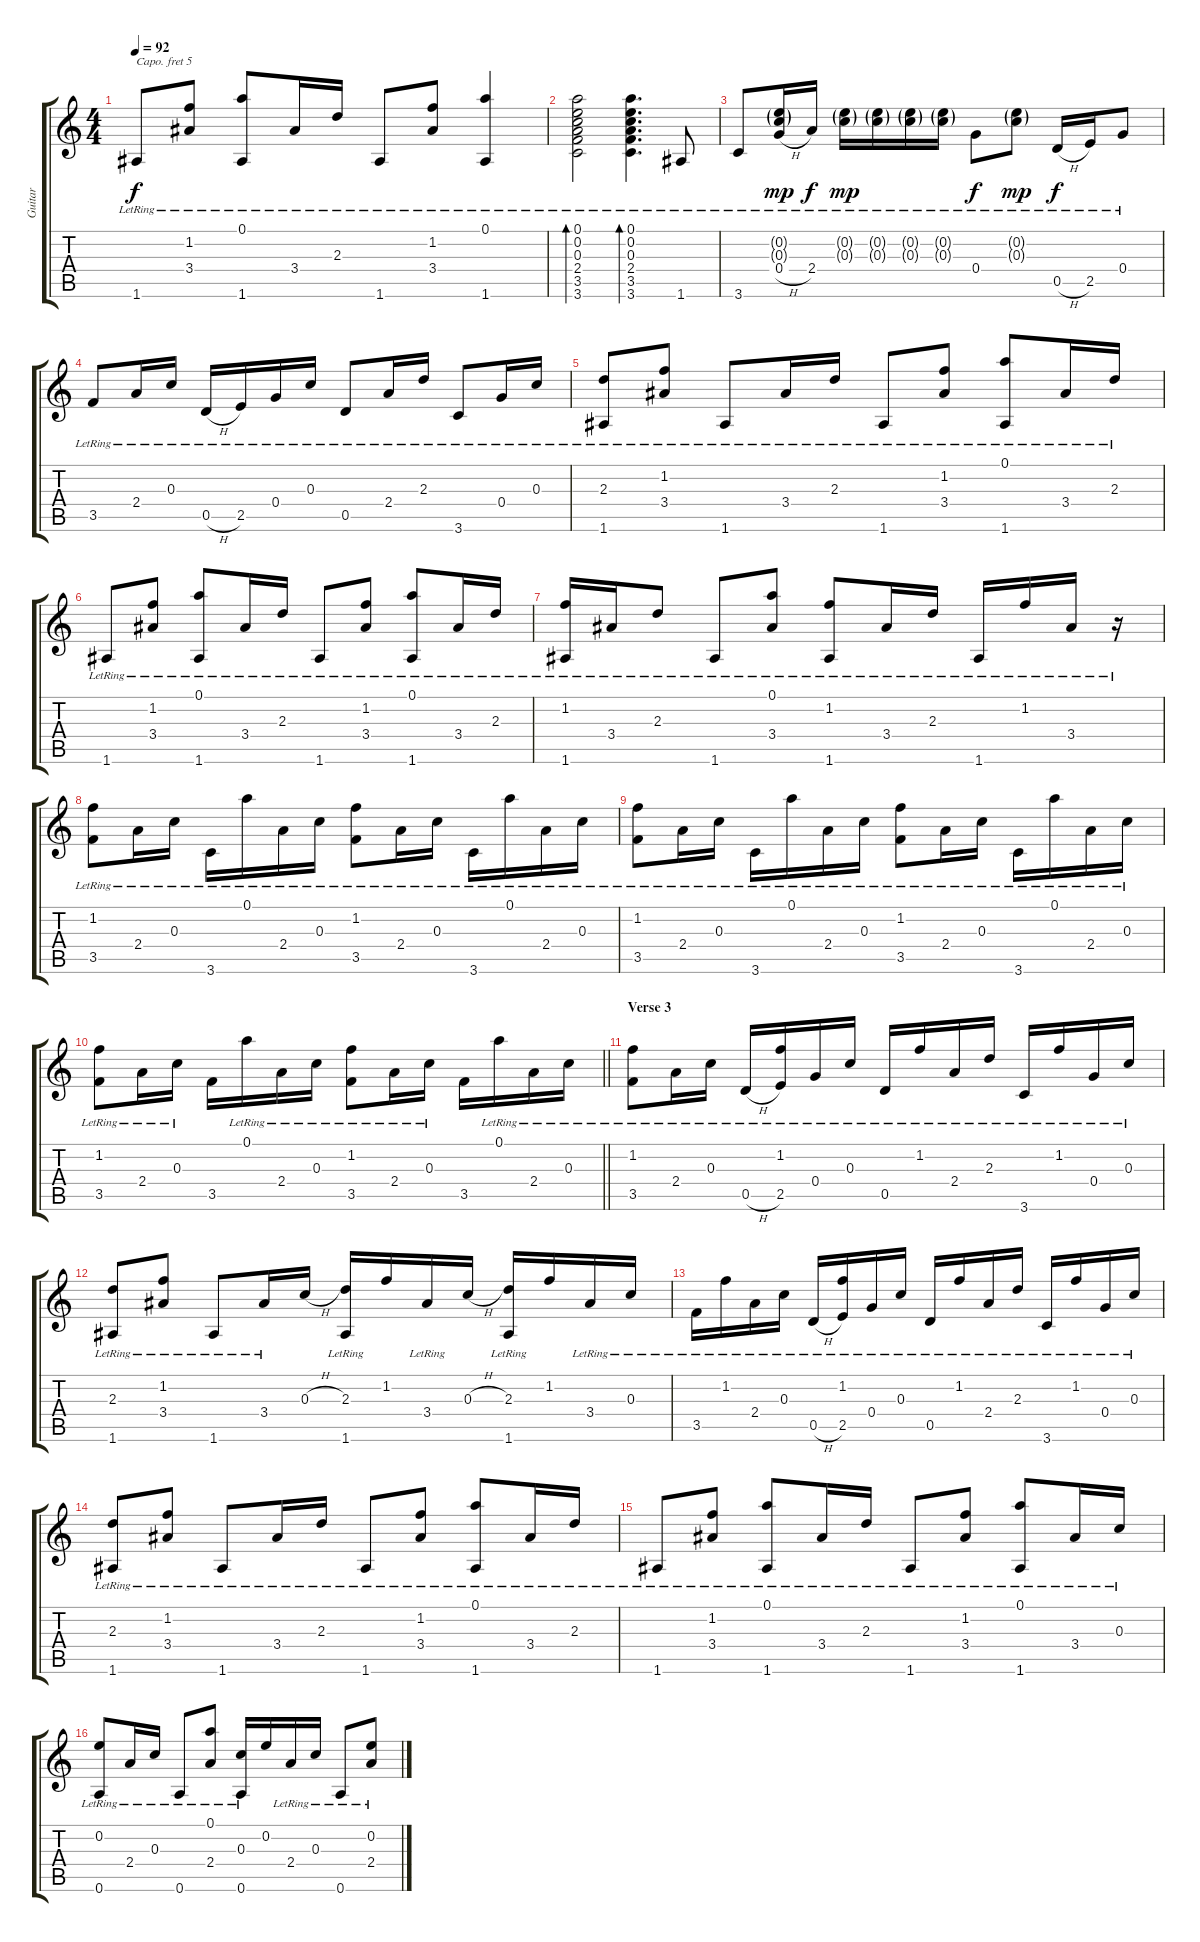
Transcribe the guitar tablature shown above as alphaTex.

\track ("Guitar" "Guitar") {instrument electricguitarjazz}
\staff {score tabs}
\capo 5
\tuning (E4 B3 G3 D3 A2 E2) {hide}
\ts (4 4)
\tempo 92
\clef g2
\ks c
1.6{lr}.8{dy f} (1.2{lr} 3.4{lr}).8 (0.1{lr} 1.6{lr}).8 3.4{lr}.16 2.3{lr}.16 1.6{lr}.8 (1.2{lr} 3.4{lr}).8 (0.1{lr} 1.6{lr}).4 |
(0.1{lr} 0.2{lr} 0.3{lr} 2.4{lr} 3.5{lr} 3.6{lr}).2{bd 30} (0.1{lr} 0.2{lr} 0.3{lr} 2.4{lr} 3.5{lr} 3.6{lr}).4{d bd 30} 1.6{lr}.8 |
3.6{lr}.8 (0.2{g lr} 0.3{g lr} 0.4{h lr}).16{dy mp} 2.4{lr}.16{dy f} (0.2{g lr} 0.3{g lr}).16{dy mp} (0.2{g lr} 0.3{g lr}).16 (0.2{g lr} 0.3{g lr}).16 (0.2{g lr} 0.3{g lr}).16 0.4{lr}.8{dy f} (0.2{g lr} 0.3{g lr}).8{dy mp} 0.5{h lr}.16{dy f} 2.5{lr}.16 0.4{lr}.8 |
3.5{lr}.8 2.4{lr}.16 0.3{lr}.16 0.5{h lr}.16 2.5{lr}.16 0.4{lr}.16 0.3{lr}.16 0.5{lr}.8 2.4{lr}.16 2.3{lr}.16 3.6{lr}.8 0.4{lr}.16 0.3{lr}.16 |
(2.3{lr} 1.6{lr}).8 (1.2{lr} 3.4{lr}).8 1.6{lr}.8 3.4{lr}.16 2.3{lr}.16 1.6{lr}.8 (1.2{lr} 3.4{lr}).8 (0.1{lr} 1.6{lr}).8 3.4{lr}.16 2.3{lr}.16 |
1.6{lr}.8 (1.2{lr} 3.4{lr}).8 (0.1{lr} 1.6{lr}).8 3.4{lr}.16 2.3{lr}.16 1.6{lr}.8 (1.2{lr} 3.4{lr}).8 (0.1{lr} 1.6{lr}).8 3.4{lr}.16 2.3{lr}.16 |
(1.2{lr} 1.6{lr}).16 3.4{lr}.16 2.3{lr}.8 1.6{lr}.8 (0.1{lr} 3.4{lr}).8 (1.2{lr} 1.6{lr}).8 3.4{lr}.16 2.3{lr}.16 1.6{lr}.16 1.2{lr}.16 3.4{lr}.16 r.16 |
(1.2{lr} 3.5{lr}).8 2.4{lr}.16 0.3{lr}.16 3.6{lr}.16 0.1{lr}.16 2.4{lr}.16 0.3{lr}.16 (1.2{lr} 3.5{lr}).8 2.4{lr}.16 0.3{lr}.16 3.6{lr}.16 0.1{lr}.16 2.4{lr}.16 0.3{lr}.16 |
(1.2{lr} 3.5{lr}).8 2.4{lr}.16 0.3{lr}.16 3.6{lr}.16 0.1{lr}.16 2.4{lr}.16 0.3{lr}.16 (1.2{lr} 3.5{lr}).8 2.4{lr}.16 0.3{lr}.16 3.6{lr}.16 0.1{lr}.16 2.4{lr}.16 0.3{lr}.16 |
\barLineRight lightlight
(1.2{lr} 3.5{lr}).8 2.4{lr}.16 0.3{lr}.16 3.5.16 0.1{lr}.16 2.4{lr}.16 0.3{lr}.16 (1.2{lr} 3.5{lr}).8 2.4{lr}.16 0.3{lr}.16 3.5.16 0.1{lr}.16 2.4{lr}.16 0.3{lr}.16 |
\section ("" "Verse 3")
(1.2{lr} 3.5{lr}).8 2.4{lr}.16 0.3{lr}.16 0.5{h lr}.16 (1.2{lr} 2.5{lr}).16 0.4{lr}.16 0.3{lr}.16 0.5{lr}.16 1.2{lr}.16 2.4{lr}.16 2.3{lr}.16 3.6{lr}.16 1.2{lr}.16 0.4{lr}.16 0.3{lr}.16 |
(2.3{lr} 1.6{lr}).8 (1.2{lr} 3.4{lr}).8 1.6{lr}.8 3.4{lr}.16 0.3{h}.16 (2.3 1.6{lr}).16 1.2.16 3.4{lr}.16 0.3{h}.16 (2.3 1.6{lr}).16 1.2.16 3.4{lr}.16 0.3{lr}.16 |
3.5{lr}.16 1.2{lr}.16 2.4{lr}.16 0.3{lr}.16 0.5{h lr}.16 (1.2{lr} 2.5{lr}).16 0.4{lr}.16 0.3{lr}.16 0.5{lr}.16 1.2{lr}.16 2.4{lr}.16 2.3{lr}.16 3.6{lr}.16 1.2{lr}.16 0.4{lr}.16 0.3{lr}.16 |
(2.3{lr} 1.6{lr}).8 (1.2{lr} 3.4{lr}).8 1.6{lr}.8 3.4{lr}.16 2.3{lr}.16 1.6{lr}.8 (1.2{lr} 3.4{lr}).8 (0.1{lr} 1.6{lr}).8 3.4{lr}.16 2.3{lr}.16 |
1.6{lr}.8 (1.2{lr} 3.4{lr}).8 (0.1{lr} 1.6{lr}).8 3.4{lr}.16 2.3{lr}.16 1.6{lr}.8 (1.2{lr} 3.4{lr}).8 (0.1{lr} 1.6{lr}).8 3.4{lr}.16 0.3{lr}.16 |
(0.2{lr} 0.6{lr}).8 2.4{lr}.16 0.3{lr}.16 0.6{lr}.8 (0.1 2.4{lr}).8 (0.3 0.6{lr}).16 0.2.16 2.4{lr}.16 0.3{lr}.16 0.6{lr}.8 (0.2{lr} 2.4{lr}).8
